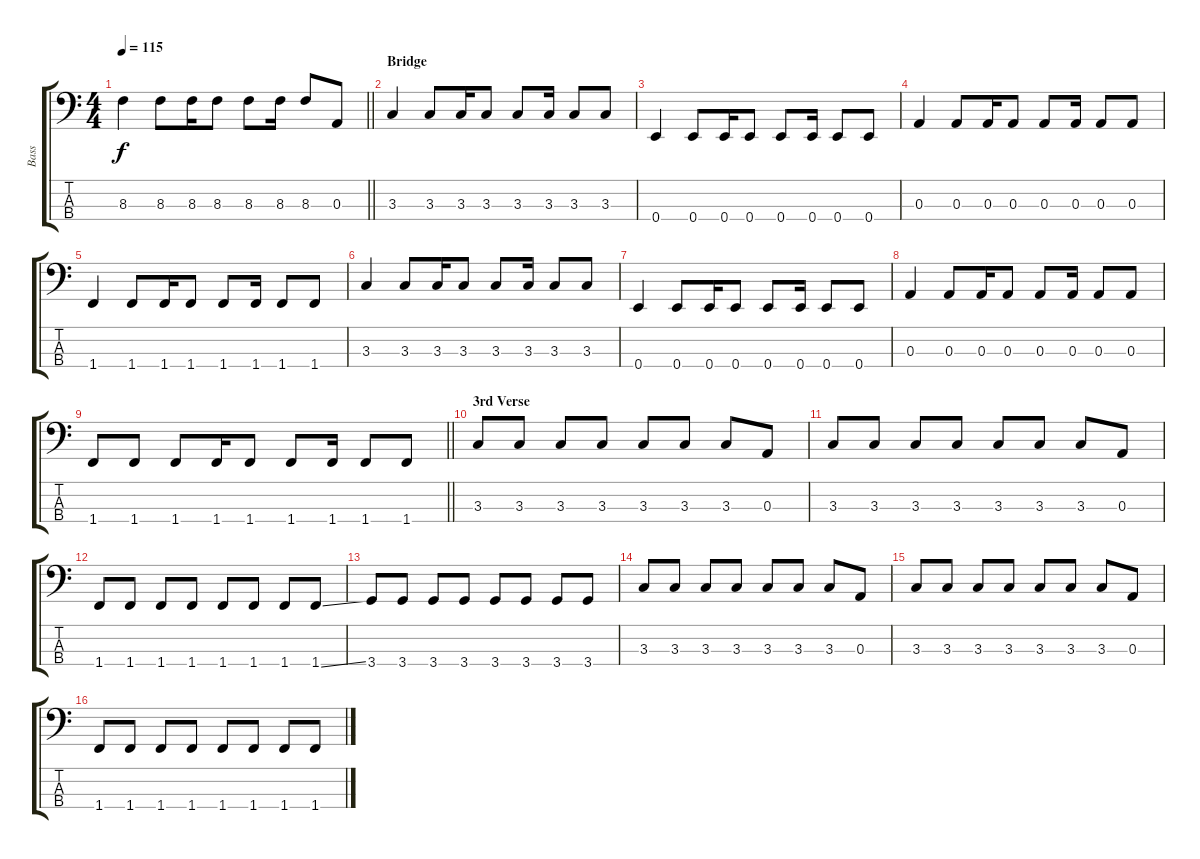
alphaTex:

\track ("Bass" "Bass") {instrument electricbasspick}
\staff {score tabs}
\tuning (G2 D2 A1 E1) {hide}
\ts (4 4)
\tempo 115
\clef f4
\barLineRight lightlight
\ks c
8.3.4{dy f} 8.3.8 8.3.16 8.3.8 8.3.8 8.3.16 8.3.8 0.3.8 |
\section ("" "Bridge")
3.3.4 3.3.8 3.3.16 3.3.8 3.3.8 3.3.16 3.3.8 3.3.8 |
0.4.4 0.4.8 0.4.16 0.4.8 0.4.8 0.4.16 0.4.8 0.4.8 |
0.3.4 0.3.8 0.3.16 0.3.8 0.3.8 0.3.16 0.3.8 0.3.8 |
1.4.4 1.4.8 1.4.16 1.4.8 1.4.8 1.4.16 1.4.8 1.4.8 |
3.3.4 3.3.8 3.3.16 3.3.8 3.3.8 3.3.16 3.3.8 3.3.8 |
0.4.4 0.4.8 0.4.16 0.4.8 0.4.8 0.4.16 0.4.8 0.4.8 |
0.3.4 0.3.8 0.3.16 0.3.8 0.3.8 0.3.16 0.3.8 0.3.8 |
\barLineRight lightlight
1.4.8 1.4.8 1.4.8 1.4.16 1.4.8 1.4.8 1.4.16 1.4.8 1.4.8 |
\section ("" "3rd Verse")
3.3.8 3.3.8 3.3.8 3.3.8 3.3.8 3.3.8 3.3.8 0.3.8 |
3.3.8 3.3.8 3.3.8 3.3.8 3.3.8 3.3.8 3.3.8 0.3.8 |
1.4.8 1.4.8 1.4.8 1.4.8 1.4.8 1.4.8 1.4.8 1.4{ss}.8 |
3.4.8 3.4.8 3.4.8 3.4.8 3.4.8 3.4.8 3.4.8 3.4.8 |
3.3.8 3.3.8 3.3.8 3.3.8 3.3.8 3.3.8 3.3.8 0.3.8 |
3.3.8 3.3.8 3.3.8 3.3.8 3.3.8 3.3.8 3.3.8 0.3.8 |
1.4.8 1.4.8 1.4.8 1.4.8 1.4.8 1.4.8 1.4.8 1.4{ss}.8
